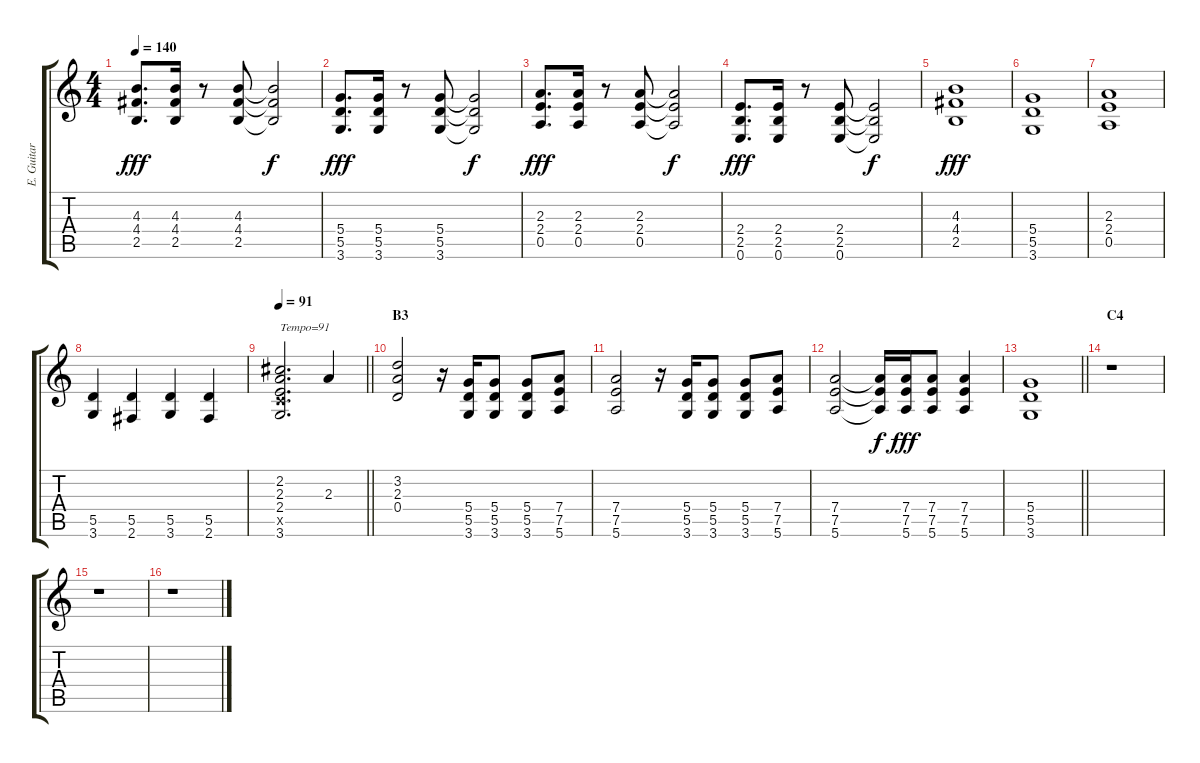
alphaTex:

\track ("E. Guitar 3 (Rhythm)" "E. Guitar ") {instrument distortionguitar}
\staff {score tabs}
\tuning (E4 B3 G3 D3 A2 E2) {hide}
\ts (4 4)
\tempo 140
\clef g2
\ks c
(4.3 4.4 2.5).8{d dy fff} (4.3 4.4 2.5).16 r.8 (4.3 4.4 2.5).8 (4.3{t} 4.4{t} 2.5{t}).2{dy f} |
(5.4 5.5 3.6).8{d dy fff} (5.4 5.5 3.6).16 r.8 (5.4 5.5 3.6).8 (5.4{t} 5.5{t} 3.6{t}).2{dy f} |
(2.3 2.4 0.5).8{d dy fff} (2.3 2.4 0.5).16 r.8 (2.3 2.4 0.5).8 (2.3{t} 2.4{t} 0.5{t}).2{dy f} |
(2.4 2.5 0.6).8{d dy fff} (2.4 2.5 0.6).16 r.8 (2.4 2.5 0.6).8 (2.4{t} 2.5{t} 0.6{t}).2{dy f} |
(4.3 4.4 2.5).1{dy fff} |
(5.4 5.5 3.6).1 |
(2.3 2.4 0.5).1 |
(5.5 3.6).4 (5.5 2.6).4 (5.5 3.6).4 (5.5 2.6).4 |
\tempo 91
\barLineRight lightlight
(2.2 2.3 2.4 3.5{x} 3.6).2{d txt "Tempo=91"} 2.3.4 |
\section ("" "B3")
(3.2 2.3 0.4).2 r.16 (5.4 5.5 3.6).16 (5.4 5.5 3.6).8 (5.4 5.5 3.6).8 (7.4 7.5 5.6).8 |
(7.4 7.5 5.6).2 r.16 (5.4 5.5 3.6).16 (5.4 5.5 3.6).8 (5.4 5.5 3.6).8 (7.4 7.5 5.6).8 |
(7.4 7.5 5.6).2 (7.4{t} 7.5{t} 5.6{t}).16{dy f} (7.4 7.5 5.6).16{dy fff} (7.4 7.5 5.6).8 (7.4 7.5 5.6).4 |
\barLineRight lightlight
(5.4 5.5 3.6).1 |
\section ("" "C4")
r.1 |
r.1 |
r.1
